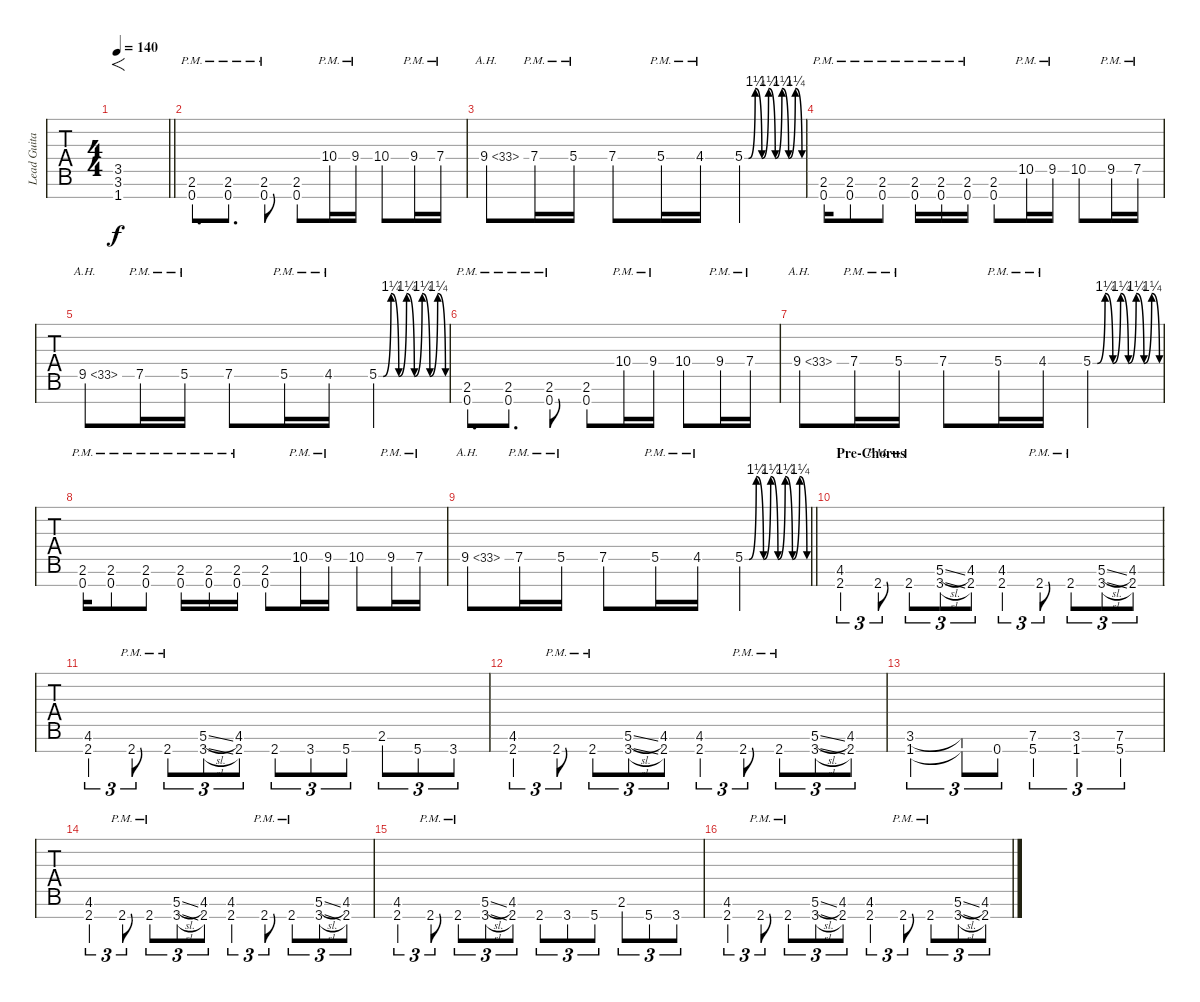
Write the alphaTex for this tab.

\track ("Lead Guitar" "Lead Guita") {mute instrument distortionguitar}
\staff {tabs}
\tuning (Eb4 Bb3 Gb3 Db3 Ab2 Eb2 Bb1) {hide}
\ts (4 4)
\tempo 140
\clef f4
\barLineRight lightlight
\ks c
(3.5 3.6 1.7).1{f dy f} |
\section ("" "")
(2.6{pm} 0.7{pm}).8{d} (2.6{pm} 0.7{pm}).8{d} (2.6{pm} 0.7{pm}).8 (2.6 0.7).8 10.4{pm}.16 9.4{pm}.16 10.4.8 9.4{pm}.16 7.4{pm}.16 |
9.4{ah 24}.8 7.4{pm}.16 5.4{pm}.16 7.4.8 5.4{pm}.16 4.4{pm}.16 5.4{be (custom 0 0 4 0 11 5 18 0 25 5 32 0 39 5 46 0 53 5 60 0)}.2 |
(2.6{pm} 0.7{pm}).16 (2.6{pm} 0.7{pm}).8 (2.6{pm} 0.7{pm}).8 (2.6{pm} 0.7{pm}).16 (2.6{pm} 0.7{pm}).16 (2.6{pm} 0.7{pm}).16 (2.6 0.7).8 10.5{pm}.16 9.5{pm}.16 10.5.8 9.5{pm}.16 7.5{pm}.16 |
9.5{ah 24}.8 7.5{pm}.16 5.5{pm}.16 7.5.8 5.5{pm}.16 4.5{pm}.16 5.5{be (custom 0 0 4 0 11 5 18 0 25 5 32 0 39 5 46 0 53 5 60 0)}.2 |
(2.6{pm} 0.7{pm}).8{d} (2.6{pm} 0.7{pm}).8{d} (2.6{pm} 0.7{pm}).8 (2.6 0.7).8 10.4{pm}.16 9.4{pm}.16 10.4.8 9.4{pm}.16 7.4{pm}.16 |
9.4{ah 24}.8 7.4{pm}.16 5.4{pm}.16 7.4.8 5.4{pm}.16 4.4{pm}.16 5.4{be (custom 0 0 4 0 11 5 18 0 25 5 32 0 39 5 46 0 53 5 60 0)}.2 |
(2.6{pm} 0.7{pm}).16 (2.6{pm} 0.7{pm}).8 (2.6{pm} 0.7{pm}).8 (2.6{pm} 0.7{pm}).16 (2.6{pm} 0.7{pm}).16 (2.6{pm} 0.7{pm}).16 (2.6 0.7).8 10.5{pm}.16 9.5{pm}.16 10.5.8 9.5{pm}.16 7.5{pm}.16 |
\barLineRight lightlight
9.5{ah 24}.8 7.5{pm}.16 5.5{pm}.16 7.5.8 5.5{pm}.16 4.5{pm}.16 5.5{be (custom 0 0 4 0 11 5 18 0 25 5 32 0 39 5 46 0 53 5 60 0)}.2 |
\section ("" "Pre-Chorus")
(4.6 2.7).4{tu (3 2)} 2.7{pm}.8{tu (3 2)} 2.7{pm}.8{tu (3 2)} (5.6{sl} 3.7{sl}).8{tu (3 2)} (4.6 2.7).8{tu (3 2)} (4.6 2.7).4{tu (3 2)} 2.7{pm}.8{tu (3 2)} 2.7{pm}.8{tu (3 2)} (5.6{sl} 3.7{sl}).8{tu (3 2)} (4.6 2.7).8{tu (3 2)} |
(4.6 2.7).4{tu (3 2)} 2.7{pm}.8{tu (3 2)} 2.7{pm}.8{tu (3 2)} (5.6{sl} 3.7{sl}).8{tu (3 2)} (4.6 2.7).8{tu (3 2)} 2.7.8{tu (3 2)} 3.7.8{tu (3 2)} 5.7.8{tu (3 2)} 2.6.8{tu (3 2)} 5.7.8{tu (3 2)} 3.7.8{tu (3 2)} |
(4.6 2.7).4{tu (3 2)} 2.7{pm}.8{tu (3 2)} 2.7{pm}.8{tu (3 2)} (5.6{sl} 3.7{sl}).8{tu (3 2)} (4.6 2.7).8{tu (3 2)} (4.6 2.7).4{tu (3 2)} 2.7{pm}.8{tu (3 2)} 2.7{pm}.8{tu (3 2)} (5.6{sl} 3.7{sl}).8{tu (3 2)} (4.6 2.7).8{tu (3 2)} |
(3.6 1.7).2{tu (3 2)} (3.6{t} 1.7{t}).8{tu (3 2)} 0.7.8{tu (3 2)} (7.6 5.7).4{tu (3 2)} (3.6 1.7).4{tu (3 2)} (7.6 5.7).4{tu (3 2)} |
(4.6 2.7).4{tu (3 2)} 2.7{pm}.8{tu (3 2)} 2.7{pm}.8{tu (3 2)} (5.6{sl} 3.7{sl}).8{tu (3 2)} (4.6 2.7).8{tu (3 2)} (4.6 2.7).4{tu (3 2)} 2.7{pm}.8{tu (3 2)} 2.7{pm}.8{tu (3 2)} (5.6{sl} 3.7{sl}).8{tu (3 2)} (4.6 2.7).8{tu (3 2)} |
(4.6 2.7).4{tu (3 2)} 2.7{pm}.8{tu (3 2)} 2.7{pm}.8{tu (3 2)} (5.6{sl} 3.7{sl}).8{tu (3 2)} (4.6 2.7).8{tu (3 2)} 2.7.8{tu (3 2)} 3.7.8{tu (3 2)} 5.7.8{tu (3 2)} 2.6.8{tu (3 2)} 5.7.8{tu (3 2)} 3.7.8{tu (3 2)} |
(4.6 2.7).4{tu (3 2)} 2.7{pm}.8{tu (3 2)} 2.7{pm}.8{tu (3 2)} (5.6{sl} 3.7{sl}).8{tu (3 2)} (4.6 2.7).8{tu (3 2)} (4.6 2.7).4{tu (3 2)} 2.7{pm}.8{tu (3 2)} 2.7{pm}.8{tu (3 2)} (5.6{sl} 3.7{sl}).8{tu (3 2)} (4.6 2.7).8{tu (3 2)}
